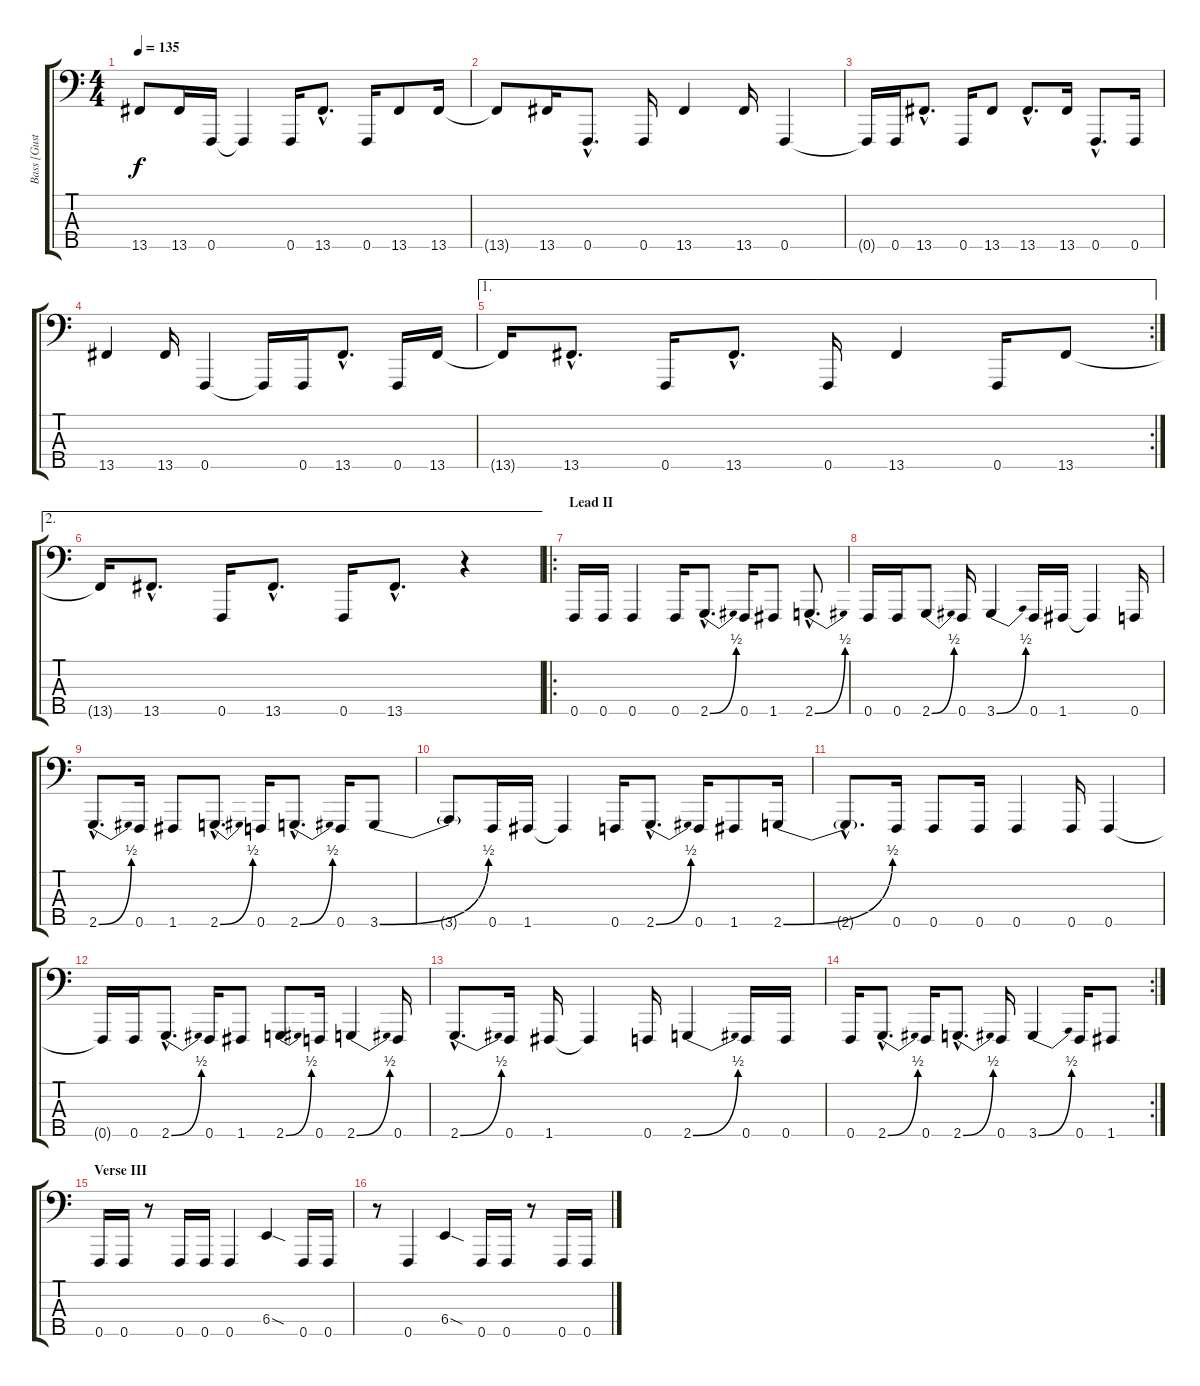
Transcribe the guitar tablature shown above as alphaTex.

\track ("Bass [Gustaf Hielm]" "Bass [Gust") {instrument electricbasspick}
\staff {score tabs}
\tuning (Db2 Ab1 Eb1 Bb0 F0) {hide}
\ts (4 4)
\tempo 135
\clef f4
\ks c
13.5{t}.8{dy f} 13.5.16 0.5.16 0.5{t}.4 0.5.16 13.5{hac}.8{d} 0.5.16 13.5.8 13.5.16 |
13.5{t}.8 13.5.16 0.5{hac}.8{d} 0.5.16 13.5.4 13.5.16 0.5.4 |
0.5{t}.16 0.5.16 13.5{hac}.8{d} 0.5.16 13.5.8 13.5{hac}.8{d} 13.5.16 0.5{hac}.8{d} 0.5.16 |
13.5.4 13.5.16 0.5.4 0.5{t}.16 0.5.16 13.5{hac}.8{d} 0.5.16 13.5.16 |
\ae 1
\rc 2
13.5{t}.16 13.5{hac}.8{d} 0.5.16 13.5{hac}.8{d} 0.5.16 13.5.4 0.5.16 13.5.8 |
\ae 2
13.5{t}.16 13.5{hac}.8{d} 0.5.16 13.5{hac}.8{d} 0.5.16 13.5{hac}.8{d} r.4 |
\ro
\section ("" "Lead II")
0.5.16 0.5.16 0.5.4 0.5.16 2.5{be (bend 0 0 60 2) hac}.8{d} 0.5.16 1.5.8 2.5{be (bend 0 0 60 2) hac}.8{d} |
0.5.16 0.5.16 2.5{be (bend 0 0 60 2)}.8 0.5.16 3.5{be (bend 0 0 60 2)}.4 0.5.16 1.5.16 1.5{t}.4 0.5.16 |
2.5{be (bend 0 0 60 2) hac}.8{d} 0.5.16 1.5.8 2.5{be (bend 0 0 60 2) hac}.8{d} 0.5.16 2.5{be (bend 0 0 60 2) hac}.8{d} 0.5.16 3.5{be (bend 0 0 60 2)}.8 |
3.5{t}.8 0.5.16 1.5.16 1.5{t}.4 0.5.16 2.5{be (bend 0 0 60 2) hac}.8{d} 0.5.16 1.5.8 2.5{be (bend 0 0 60 2)}.16 |
2.5{hac t}.8{d} 0.5.16 0.5.8 0.5.16 0.5.4 0.5.16 0.5.4 |
0.5{t}.16 0.5.16 2.5{be (bend 0 0 60 2) hac}.8{d} 0.5.16 1.5.8 2.5{be (bend 0 0 60 2)}.8 0.5.16 2.5{be (bend 0 0 60 2)}.4 0.5.16 |
2.5{be (bend 0 0 60 2) hac}.8{d} 0.5.16 1.5.16 1.5{t}.4 0.5.16 2.5{be (bend 0 0 60 2)}.4 0.5.16 0.5.16 |
\rc 2
0.5.16 2.5{be (bend 0 0 60 2) hac}.8{d} 0.5.16 2.5{be (bend 0 0 60 2) hac}.8{d} 0.5.16 3.5{be (bend 0 0 60 2)}.4 0.5.16 1.5.8 |
\section ("" "Verse III")
0.5.16 0.5.16 r.8 0.5.16 0.5.16 0.5.4 6.4{sod}.4 0.5.16 0.5.16 |
r.8 0.5.4 6.4{sod}.4 0.5.16 0.5.16 r.8 0.5.16 0.5.16
